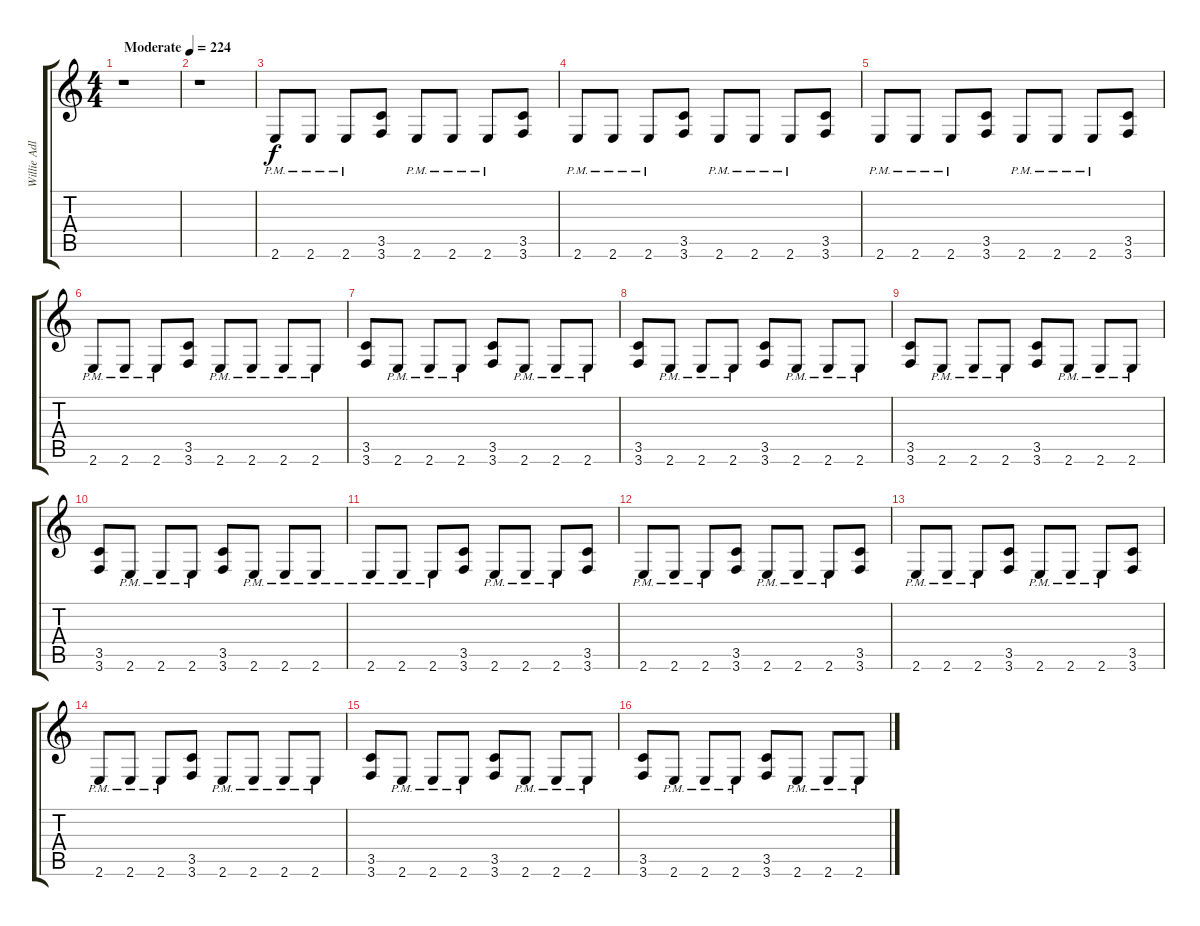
\track ("Willie Adler - Rhythm Guitar" "Willie Adl") {instrument distortionguitar}
\staff {score tabs}
\tuning (E4 B3 G3 D3 A2 D2) {hide}
\ts (4 4)
\tempo (224 "Moderate")
\clef g2
\ks c
r.1{dy f instrument distortionguitar} |
r.1 |
2.6{pm}.8 2.6{pm}.8 2.6{pm}.8 (3.5 3.6).8 2.6{pm}.8 2.6{pm}.8 2.6{pm}.8 (3.5 3.6).8 |
2.6{pm}.8 2.6{pm}.8 2.6{pm}.8 (3.5 3.6).8 2.6{pm}.8 2.6{pm}.8 2.6{pm}.8 (3.5 3.6).8 |
2.6{pm}.8 2.6{pm}.8 2.6{pm}.8 (3.5 3.6).8 2.6{pm}.8 2.6{pm}.8 2.6{pm}.8 (3.5 3.6).8 |
2.6{pm}.8 2.6{pm}.8 2.6{pm}.8 (3.5 3.6).8 2.6{pm}.8 2.6{pm}.8 2.6{pm}.8 2.6{pm}.8 |
(3.5 3.6).8 2.6{pm}.8 2.6{pm}.8 2.6{pm}.8 (3.5 3.6).8 2.6{pm}.8 2.6{pm}.8 2.6{pm}.8 |
(3.5 3.6).8 2.6{pm}.8 2.6{pm}.8 2.6{pm}.8 (3.5 3.6).8 2.6{pm}.8 2.6{pm}.8 2.6{pm}.8 |
(3.5 3.6).8 2.6{pm}.8 2.6{pm}.8 2.6{pm}.8 (3.5 3.6).8 2.6{pm}.8 2.6{pm}.8 2.6{pm}.8 |
(3.5 3.6).8 2.6{pm}.8 2.6{pm}.8 2.6{pm}.8 (3.5 3.6).8 2.6{pm}.8 2.6{pm}.8 2.6{pm}.8 |
2.6{pm}.8 2.6{pm}.8 2.6{pm}.8 (3.5 3.6).8 2.6{pm}.8 2.6{pm}.8 2.6{pm}.8 (3.5 3.6).8 |
2.6{pm}.8 2.6{pm}.8 2.6{pm}.8 (3.5 3.6).8 2.6{pm}.8 2.6{pm}.8 2.6{pm}.8 (3.5 3.6).8 |
2.6{pm}.8 2.6{pm}.8 2.6{pm}.8 (3.5 3.6).8 2.6{pm}.8 2.6{pm}.8 2.6{pm}.8 (3.5 3.6).8 |
2.6{pm}.8 2.6{pm}.8 2.6{pm}.8 (3.5 3.6).8 2.6{pm}.8 2.6{pm}.8 2.6{pm}.8 2.6{pm}.8 |
(3.5 3.6).8 2.6{pm}.8 2.6{pm}.8 2.6{pm}.8 (3.5 3.6).8 2.6{pm}.8 2.6{pm}.8 2.6{pm}.8 |
(3.5 3.6).8 2.6{pm}.8 2.6{pm}.8 2.6{pm}.8 (3.5 3.6).8 2.6{pm}.8 2.6{pm}.8 2.6{pm}.8
